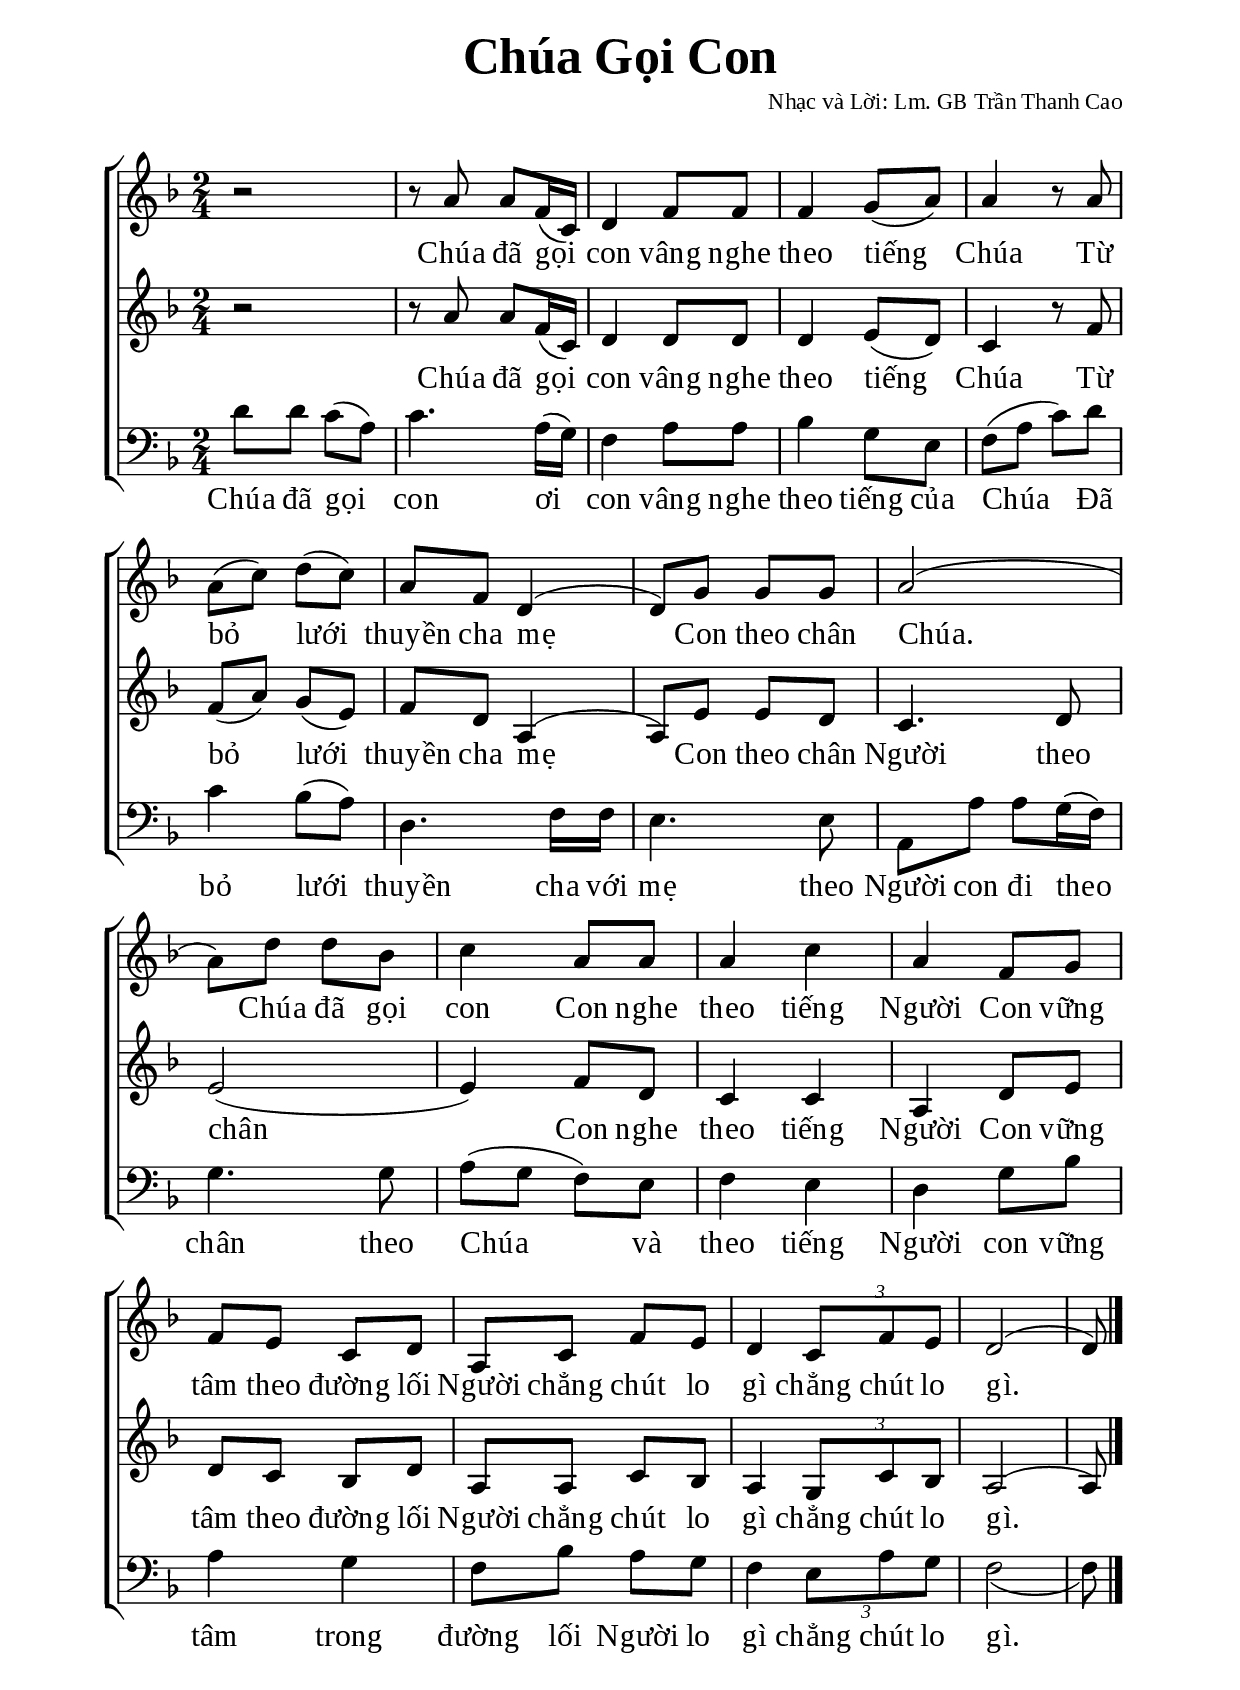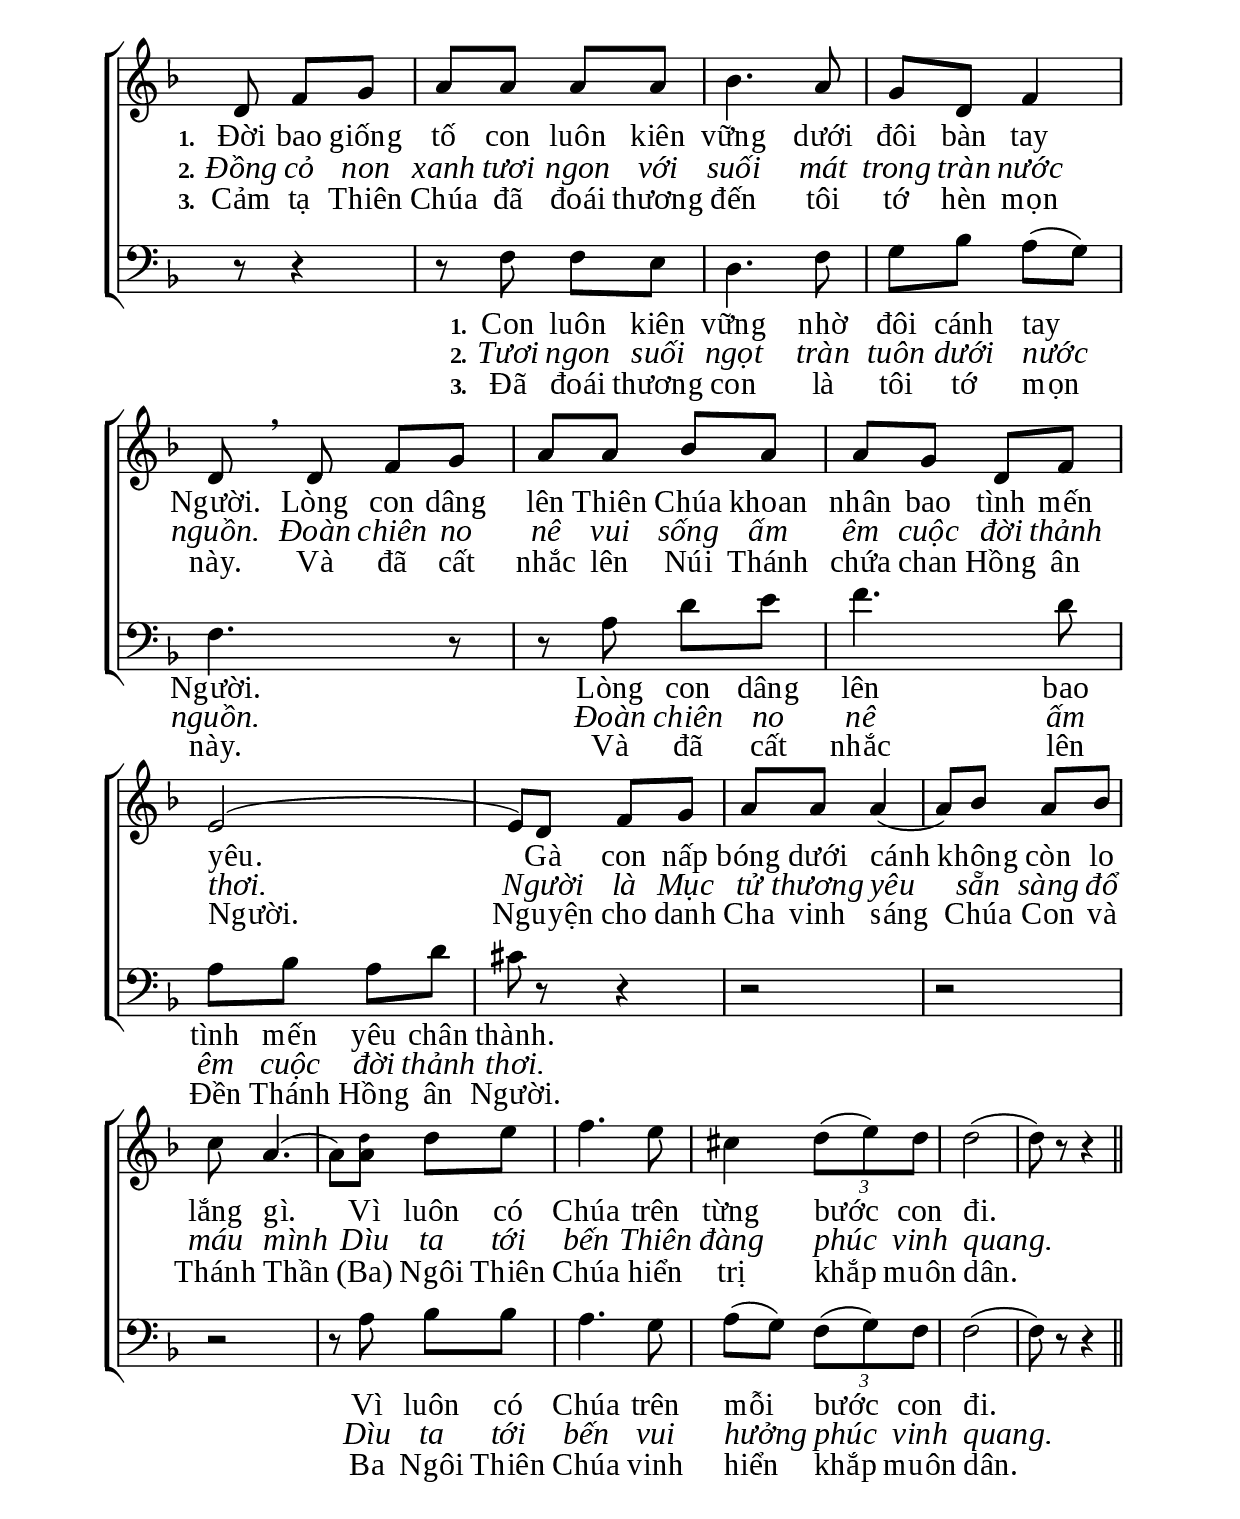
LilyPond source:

% Cài đặt chung
\version "2.20.0"
\include "english.ly"

\header {
  title = \markup { \fontsize #3 "Chúa Gọi Con" }
  composer = "Nhạc và Lời: Lm. GB Trần Thanh Cao"
  arranger = " "
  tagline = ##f
}

\paper {
  #(set-paper-size "a4")
  top-margin = 10\mm
  bottom-margin = 10\mm
  left-margin = 20\mm
  right-margin = 20\mm
  indent = #0
  #(define fonts
    (make-pango-font-tree
      "Liberation Serif"
      "Liberation Serif"
      "Liberation Serif"
      (/ 20 20)))
  page-count = #2
  print-page-number = #f
}

% Nhạc điệp khúc
nhacDiepKhucSop = \relative c'' {
  r2 |
  r8 a a f16 _(c) |
  d4 f8 f |
  f4 g8 (a) |
  a4 r8 a |
  a (c) d (c) |
  a f d4 ^( |
  d8) g g g |
  a2 ( |
  a8) d d bf |
  c4 a8 a |
  a4 c |
  a f8 g |
  f e c d |
  a c f e |
  d4 \tuplet 3/2 { c8 f e } |
  d2 ^( |
  d8) \bar "|."
}

nhacDiepKhucAlto = \relative c'' {
  r2 |
  r8 a a f16 _(c) |
  d4 d8 d |
  d4 e8 (d) 
  c4 r8 f |
  f (a) g (e) |
  f d a4 ^( |
  a8) e' e d |
  c4. d8 |
  e2 ( |
  e4) f8 d |
  c4 c |
  a d8 e |
  d c bf d |
  a a c bf |
  a4 \tuplet 3/2 { g8 c bf } |
  a2 ^( |
  a8)
}

nhacDiepKhucBas = \relative c' {
  d8 d c (a) |
  c4. a16 (g) |
  f4 a8 a |
  bf4 g8 e |
  f (a c) d |
  c4 bf8 (a) |
  d,4. f16 f |
  e4. e8 |
  a, a' a g16 (f) |
  g4. g8 |
  a (g f) e |
  f4 e |
  d g8 bf |
  a4 g |
  f8 bf a g |
  f4 \tuplet 3/2 { e8 a g } |
  f2 _( |
  f8)
}

% Nhạc phiên khúc
nhacPhienKhucSop = \relative c' {
  \partial 4. d8 f g |
  a a a a |
  bf4. a8 |
  g d f4 |
  d8 \breathe d f g |
  a a bf a |
  a g d f |
  e2 ^( |
  e8) d f g |
  a a a4 ( |
  a8) bf a bf |
  c a4. ( |
  a8) <a \tweak font-size #-2 d>8 d e |
  f4. e8 |
  cs4 \tuplet 3/2 { d8 (e) d } |
  d2 ( |
  d8) r r4 \bar "||"
}

nhacPhienKhucBas = \relative c {
  \partial 4. r8 r4 |
  r8 f8 f e |
  d4. f8 |
  g bf a (g) |
  f4. r8 |
  r a d e |
  f4. d8 |
  a bf a d |
  cs r r4 |
  r2 |
  r2 |
  r2 |
  r8 a bf bf |
  a4. g8 |
  a (g) \tuplet 3/2 { f (g) f } |
  f2 ( |
  f8) r r4
}

% Lời điệp khúc
loiDiepKhucSop = \lyricmode {
  Chúa đã gọi con vâng nghe theo tiếng Chúa
  Từ bỏ lưới thuyền cha mẹ
  Con theo chân Chúa.
  Chúa đã gọi con
  Con nghe theo tiếng Người
  Con vững tâm theo đường lối Người
  chẳng chút lo gì
  chẳng chút lo gì.
}

loiDiepKhucAlto = \lyricmode {
  Chúa đã gọi con vâng nghe theo tiếng Chúa
  Từ bỏ lưới thuyền cha mẹ
  Con theo chân Người theo chân
  Con nghe theo tiếng Người
  Con vững tâm theo đường lối Người
  chẳng chút lo gì
  chẳng chút lo gì.
}

loiDiepKhucBas = \lyricmode {
  Chúa đã gọi con ơi con
  vâng nghe theo tiếng của Chúa
  Đã bỏ lưới thuyền cha với mẹ
  theo Người con đi theo chân theo Chúa
  và theo tiếng Người
  con vững tâm trong đường lối Người lo gì
  chẳng chút lo gì.
}

% Lời phiên khúc
loiPhienKhucMotSop = \lyricmode {
  \set stanza = #"1."
  Đời bao giống tố con luôn kiên vững dưới đôi bàn tay Người.
  Lòng con dâng lên Thiên Chúa khoan nhân
  bao tình mến yêu.
  Gà con nấp bóng dưới cánh
  không còn lo lắng gì.
  Vì luôn có Chúa trên từng bước con đi.
}

loiPhienKhucMotBas = \lyricmode {
  \set stanza = #"1."
  Con luôn kiên vững nhờ đôi cánh tay Người.
  Lòng con dâng lên bao tình mến yêu chân thành.
  Vì luôn có Chúa trên mỗi bước con đi.
}

loiPhienKhucHaiSop = \lyricmode {
  \override Lyrics.LyricText.font-shape = #'italic
  \set stanza = #"2."
  Đồng cỏ non xanh tươi ngon với suối mát trong tràn nước nguồn.
  Đoàn chiên no nê vui sống ấm êm cuộc đời thảnh thơi.
  Người là Mục tử thương yêu sẵn sàng đổ máu mình
  Dìu ta tới bến Thiên đàng phúc vinh quang.
}

loiPhienKhucHaiBas = \lyricmode {
  \override Lyrics.LyricText.font-shape = #'italic
  \set stanza = #"2."
  Tươi ngon suối ngọt tràn tuôn dưới nước nguồn.
  Đoàn chiên no nê ấm êm cuộc đời thảnh thơi.
  Dìu ta tới bến vui hưởng phúc vinh quang.
}

loiPhienKhucBaSop = \lyricmode {
  \set stanza = #"3."
  Cảm tạ Thiên Chúa đã đoái thương đến tôi tớ hèn mọn này.
  Và đã cất nhắc lên Núi Thánh chứa chan Hồng ân Người.
  Nguyện cho danh Cha vinh sáng Chúa Con và Thánh Thần
  (Ba) Ngôi Thiên Chúa hiển trị khắp muôn dân.
}

loiPhienKhucBaBas = \lyricmode {
  \set stanza = #"3."
  Đã đoái thương con là tôi tớ mọn này.
  Và đã cất nhắc lên Đền Thánh Hồng ân Người.
  Ba Ngôi Thiên Chúa vinh hiển khắp muôn dân.
}

% Dàn trang
\score {
  \new ChoirStaff <<
    \new Staff \with {
        \magnifyStaff #(magstep +1)
      }
      <<
        \clef "treble"
        \new Voice = beSop {
          \key f \major \time 2/4 \nhacDiepKhucSop
        }
        \new Lyrics \lyricsto beSop \loiDiepKhucSop
    >>
    \new Staff \with {
        \magnifyStaff #(magstep +1)
      }
      <<
        \new Voice = beAlto {
          \key f \major \time 2/4 \nhacDiepKhucAlto
        }
        \new Lyrics \lyricsto beAlto \loiDiepKhucAlto
    >>
    \new Staff \with {
        \magnifyStaff #(magstep +1)
      }
      <<
        \clef "bass"
        \new Voice = beBas {
          \key f \major \time 2/4 \nhacDiepKhucBas
        }
        \new Lyrics \lyricsto beBas \loiDiepKhucBas
    >>
  >>
  \layout {
    \override Lyrics.LyricText.font-size = #+3
    \override Lyrics.LyricSpace.minimum-distance = #0.6
    \override Score.BarNumber.break-visibility = ##(#f #f #f)
    \override Score.SpacingSpanner.uniform-stretching = ##t
    \override Score.NonMusicalPaperColumn.page-break-permission = ##f
  }
}

\score {
  \new ChoirStaff <<
    \new Staff \with {
        \consists "Merge_rests_engraver"
        \magnifyStaff #(magstep +1)
      }
      <<
        \clef "treble"
        \new Voice = beSop {
          \key f \major \time 2/4 \nhacPhienKhucSop
        }
        \new Lyrics \lyricsto beSop \loiPhienKhucMotSop
        \new Lyrics \lyricsto beSop \loiPhienKhucHaiSop
        \new Lyrics \lyricsto beSop \loiPhienKhucBaSop
    >>
    \new Staff \with {
        \consists "Merge_rests_engraver"
        \magnifyStaff #(magstep +1)
      }
      <<
        \clef "bass"
        \new Voice = beBas {
          \key f \major \time 2/4 \nhacPhienKhucBas
        }
        \new Lyrics \lyricsto beBas \loiPhienKhucMotBas
        \new Lyrics \lyricsto beBas \loiPhienKhucHaiBas
        \new Lyrics \lyricsto beBas \loiPhienKhucBaBas
    >>
  >>
  \layout {
    \override Staff.TimeSignature.transparent = ##t
    \override Lyrics.LyricText.font-size = #+3
    \override Lyrics.LyricSpace.minimum-distance = #0.6
    \override Score.BarNumber.break-visibility = ##(#f #f #f)
    \override Score.SpacingSpanner.uniform-stretching = ##t
    \override Score.NonMusicalPaperColumn.page-break-permission = ##f
  }
}
